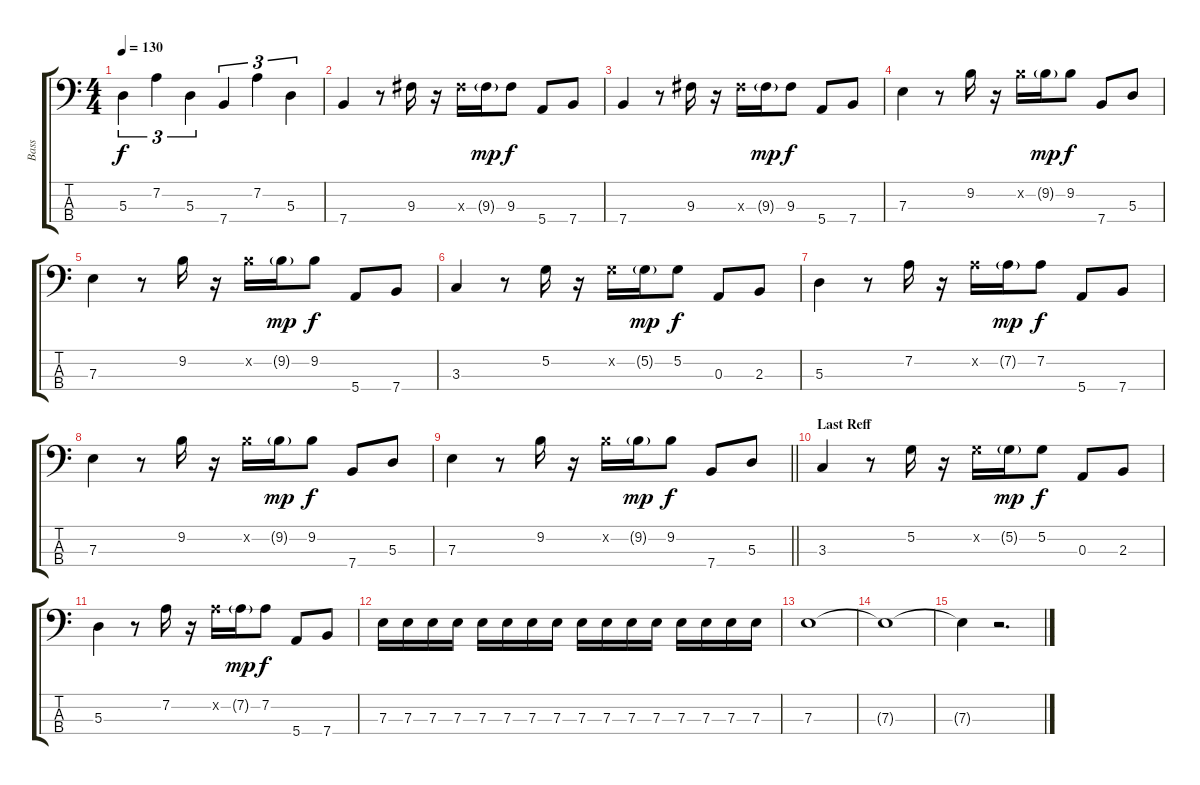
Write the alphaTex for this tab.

\track ("Bass" "Bass") {instrument electricbassfinger}
\staff {score tabs}
\tuning (G2 D2 A1 E1) {hide}
\ts (4 4)
\tempo 130
\clef f4
\ks c
5.3.4{tu (3 2) dy f} 7.2.4{tu (3 2)} 5.3.4{tu (3 2)} 7.4.4{tu (3 2)} 7.2.4{tu (3 2)} 5.3.4{tu (3 2)} |
7.4.4 r.8 9.3.16 r.16 9.3{x}.16 9.3{g}.16{dy mp} 9.3.8{dy f} 5.4.8 7.4.8 |
7.4.4 r.8 9.3.16 r.16 9.3{x}.16 9.3{g}.16{dy mp} 9.3.8{dy f} 5.4.8 7.4.8 |
7.3.4 r.8 9.2.16 r.16 9.2{x}.16 9.2{g}.16{dy mp} 9.2.8{dy f} 7.4.8 5.3.8 |
7.3.4 r.8 9.2.16 r.16 9.2{x}.16 9.2{g}.16{dy mp} 9.2.8{dy f} 5.4.8 7.4.8 |
3.3.4 r.8 5.2.16 r.16 5.2{x}.16 5.2{g}.16{dy mp} 5.2.8{dy f} 0.3.8 2.3.8 |
5.3.4 r.8 7.2.16 r.16 7.2{x}.16 7.2{g}.16{dy mp} 7.2.8{dy f} 5.4.8 7.4.8 |
7.3.4 r.8 9.2.16 r.16 9.2{x}.16 9.2{g}.16{dy mp} 9.2.8{dy f} 7.4.8 5.3.8 |
\barLineRight lightlight
7.3.4 r.8 9.2.16 r.16 9.2{x}.16 9.2{g}.16{dy mp} 9.2.8{dy f} 7.4.8 5.3.8 |
\section ("" "Last Reff")
3.3.4 r.8 5.2.16 r.16 5.2{x}.16 5.2{g}.16{dy mp} 5.2.8{dy f} 0.3.8 2.3.8 |
5.3.4 r.8 7.2.16 r.16 7.2{x}.16 7.2{g}.16{dy mp} 7.2.8{dy f} 5.4.8 7.4.8 |
7.3.16 7.3.16 7.3.16 7.3.16 7.3.16 7.3.16 7.3.16 7.3.16 7.3.16 7.3.16 7.3.16 7.3.16 7.3.16 7.3.16 7.3.16 7.3.16 |
7.3.1 |
7.3{t}.1 |
7.3{t}.4 r.2{d}
